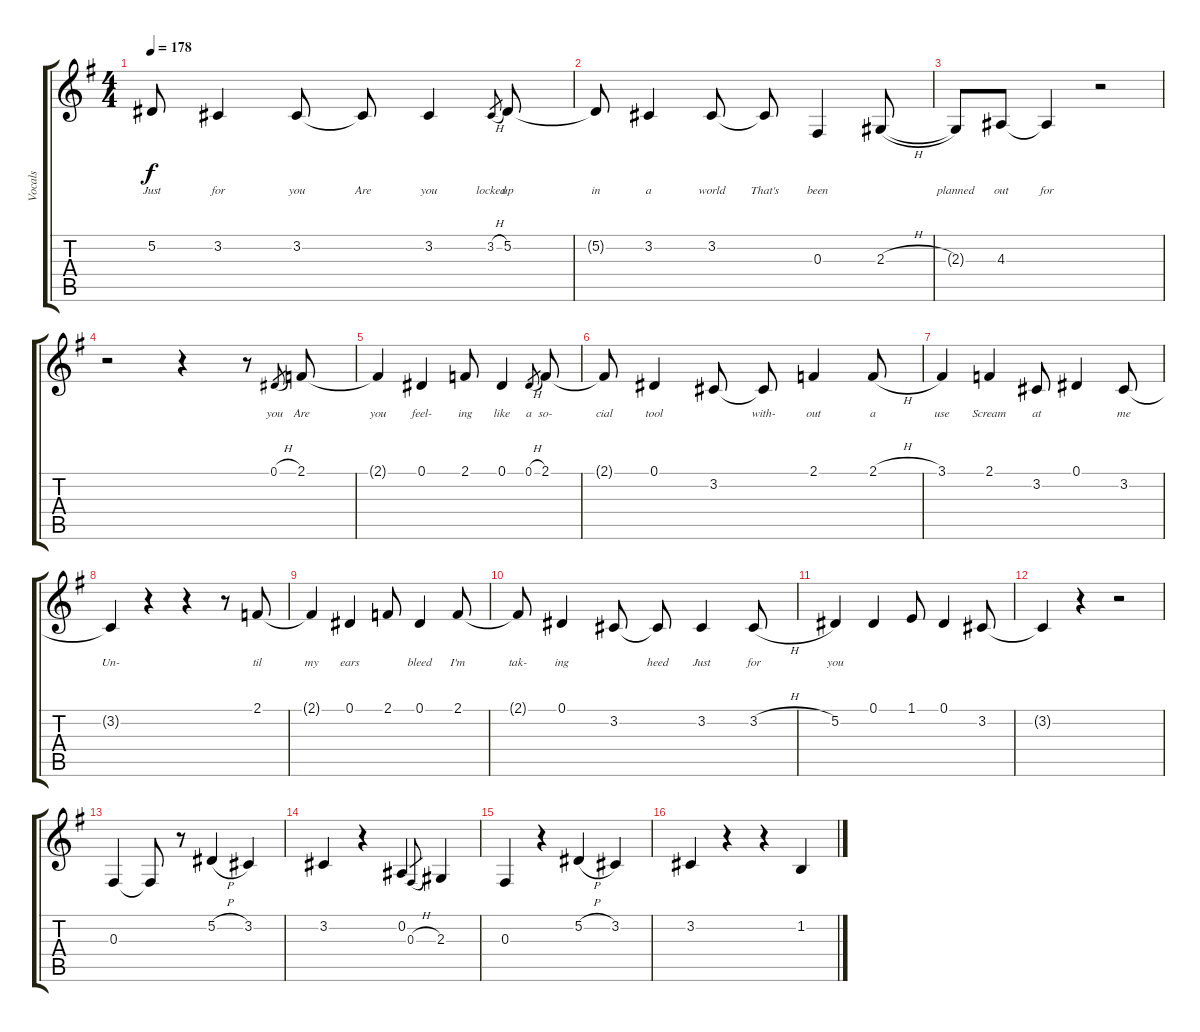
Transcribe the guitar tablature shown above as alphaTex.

\track ("Vocals" "Vocals") {instrument clarinet}
\staff {score tabs}
\tuning (Eb4 Bb3 Gb3 Db3 Ab2 Eb2) {hide}
\ts (4 4)
\tempo 178
\clef g2
\ks g
5.2{t}.8{lyrics (0 "Just") lyrics (1 "") lyrics (2 "") lyrics (3 "") lyrics (4 "") dy f} 3.2.4{lyrics (0 "for") lyrics (1 "") lyrics (2 "") lyrics (3 "") lyrics (4 "")} 3.2.8{lyrics (0 "you") lyrics (1 "") lyrics (2 "") lyrics (3 "") lyrics (4 "")} 3.2{t}.8{lyrics (0 "Are") lyrics (1 "") lyrics (2 "") lyrics (3 "") lyrics (4 "")} 3.2.4{lyrics (0 "you") lyrics (1 "") lyrics (2 "") lyrics (3 "") lyrics (4 "")} 3.2{h}.8{lyrics (0 "locked") lyrics (1 "") lyrics (2 "") lyrics (3 "") lyrics (4 "") gr} 5.2.8{lyrics (0 "up") lyrics (1 "") lyrics (2 "") lyrics (3 "") lyrics (4 "")} |
5.2{t}.8{lyrics (0 "in") lyrics (1 "") lyrics (2 "") lyrics (3 "") lyrics (4 "")} 3.2.4{lyrics (0 "a") lyrics (1 "") lyrics (2 "") lyrics (3 "") lyrics (4 "")} 3.2.8{lyrics (0 "world") lyrics (1 "") lyrics (2 "") lyrics (3 "") lyrics (4 "")} 3.2{t}.8{lyrics (0 "That's") lyrics (1 "") lyrics (2 "") lyrics (3 "") lyrics (4 "")} 0.3.4{lyrics (0 "been") lyrics (1 "") lyrics (2 "") lyrics (3 "") lyrics (4 "")} 2.3{h}.8{lyrics (0 "") lyrics (1 "") lyrics (2 "") lyrics (3 "") lyrics (4 "")} |
2.3{t}.8{lyrics (0 "planned") lyrics (1 "") lyrics (2 "") lyrics (3 "") lyrics (4 "")} 4.3.8{lyrics (0 "out") lyrics (1 "") lyrics (2 "") lyrics (3 "") lyrics (4 "")} 4.3{t}.4{lyrics (0 "for") lyrics (1 "") lyrics (2 "") lyrics (3 "") lyrics (4 "")} r.2 |
r.2 r.4 r.8 0.1{h}.8{lyrics (0 "you") lyrics (1 "") lyrics (2 "") lyrics (3 "") lyrics (4 "") gr} 2.1.8{lyrics (0 "Are") lyrics (1 "") lyrics (2 "") lyrics (3 "") lyrics (4 "")} |
2.1{t}.4{lyrics (0 "you") lyrics (1 "") lyrics (2 "") lyrics (3 "") lyrics (4 "")} 0.1.4{lyrics (0 "feel-") lyrics (1 "") lyrics (2 "") lyrics (3 "") lyrics (4 "")} 2.1.8{lyrics (0 "ing") lyrics (1 "") lyrics (2 "") lyrics (3 "") lyrics (4 "")} 0.1.4{lyrics (0 "like") lyrics (1 "") lyrics (2 "") lyrics (3 "") lyrics (4 "")} 0.1{h}.8{lyrics (0 "a") lyrics (1 "") lyrics (2 "") lyrics (3 "") lyrics (4 "") gr} 2.1.8{lyrics (0 "so-") lyrics (1 "") lyrics (2 "") lyrics (3 "") lyrics (4 "")} |
2.1{t}.8{lyrics (0 "cial") lyrics (1 "") lyrics (2 "") lyrics (3 "") lyrics (4 "")} 0.1.4{lyrics (0 "tool") lyrics (1 "") lyrics (2 "") lyrics (3 "") lyrics (4 "")} 3.2.8{lyrics (0 "") lyrics (1 "") lyrics (2 "") lyrics (3 "") lyrics (4 "")} 3.2{t}.8{lyrics (0 "with-") lyrics (1 "") lyrics (2 "") lyrics (3 "") lyrics (4 "")} 2.1.4{lyrics (0 "out") lyrics (1 "") lyrics (2 "") lyrics (3 "") lyrics (4 "")} 2.1{h}.8{lyrics (0 "a") lyrics (1 "") lyrics (2 "") lyrics (3 "") lyrics (4 "")} |
3.1.4{lyrics (0 "use") lyrics (1 "") lyrics (2 "") lyrics (3 "") lyrics (4 "")} 2.1.4{lyrics (0 "Scream") lyrics (1 "") lyrics (2 "") lyrics (3 "") lyrics (4 "")} 3.2.8{lyrics (0 "at") lyrics (1 "") lyrics (2 "") lyrics (3 "") lyrics (4 "")} 0.1.4{lyrics (0 "") lyrics (1 "") lyrics (2 "") lyrics (3 "") lyrics (4 "")} 3.2.8{lyrics (0 "me") lyrics (1 "") lyrics (2 "") lyrics (3 "") lyrics (4 "")} |
3.2{t}.4{lyrics (0 "Un-") lyrics (1 "") lyrics (2 "") lyrics (3 "") lyrics (4 "")} r.4 r.4 r.8 2.1.8{lyrics (0 "til") lyrics (1 "") lyrics (2 "") lyrics (3 "") lyrics (4 "")} |
2.1{t}.4{lyrics (0 "my") lyrics (1 "") lyrics (2 "") lyrics (3 "") lyrics (4 "")} 0.1.4{lyrics (0 "ears") lyrics (1 "") lyrics (2 "") lyrics (3 "") lyrics (4 "")} 2.1.8{lyrics (0 "") lyrics (1 "") lyrics (2 "") lyrics (3 "") lyrics (4 "")} 0.1.4{lyrics (0 "bleed") lyrics (1 "") lyrics (2 "") lyrics (3 "") lyrics (4 "")} 2.1.8{lyrics (0 "I'm") lyrics (1 "") lyrics (2 "") lyrics (3 "") lyrics (4 "")} |
2.1{t}.8{lyrics (0 "tak-") lyrics (1 "") lyrics (2 "") lyrics (3 "") lyrics (4 "")} 0.1.4{lyrics (0 "ing") lyrics (1 "") lyrics (2 "") lyrics (3 "") lyrics (4 "")} 3.2.8{lyrics (0 "") lyrics (1 "") lyrics (2 "") lyrics (3 "") lyrics (4 "")} 3.2{t}.8{lyrics (0 "heed") lyrics (1 "") lyrics (2 "") lyrics (3 "") lyrics (4 "")} 3.2.4{lyrics (0 "Just") lyrics (1 "") lyrics (2 "") lyrics (3 "") lyrics (4 "")} 3.2{h}.8{lyrics (0 "for") lyrics (1 "") lyrics (2 "") lyrics (3 "") lyrics (4 "")} |
5.2.4{lyrics (0 "you") lyrics (1 "") lyrics (2 "") lyrics (3 "") lyrics (4 "")} 0.1.4 1.1.8 0.1.4 3.2.8 |
3.2{t}.4 r.4 r.2 |
0.3.4 0.3{t}.8 r.8 5.2{h}.4 3.2.4 |
3.2.4 r.4 0.2.4 0.3{h}.8{gr} 2.3.4 |
0.3.4 r.4 5.2{h}.4 3.2.4 |
3.2.4 r.4 r.4 1.2.4
